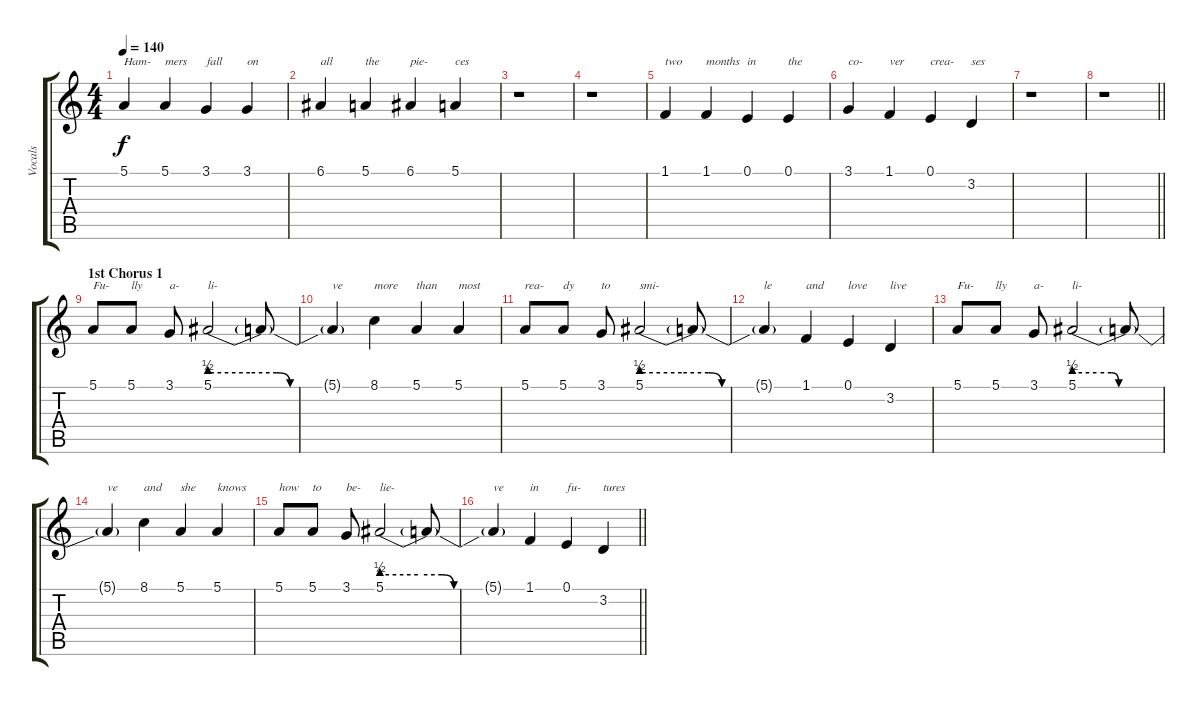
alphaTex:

\track ("Vocals" "Vocals") {instrument tenorsax}
\staff {score tabs}
\tuning (E4 B3 G3 D3 A2 E2) {hide}
\ts (4 4)
\tempo 140
\clef g2
\ks c
5.1.4{txt "Ham-" dy f} 5.1.4{txt "mers"} 3.1.4{txt "fall"} 3.1.4{txt "on"} |
6.1.4{txt "all"} 5.1.4{txt "the"} 6.1.4{txt "pie-"} 5.1.4{txt "ces"} |
r.1 |
r.1 |
1.1.4{txt "two"} 1.1.4{txt "months"} 0.1.4{txt "in"} 0.1.4{txt "the"} |
3.1.4{txt "co-"} 1.1.4{txt "ver"} 0.1.4{txt "crea-"} 3.2.4{txt "ses"} |
r.1 |
\barLineRight lightlight
r.1 |
\section ("" "1st Chorus 1")
5.1.8{txt "Fu-"} 5.1.8{txt "lly"} 3.1.8{txt "a-"} 5.1{be (custom 0 2 15 2 25 2 30 0 60 0)}.2{txt "li-"} 5.1{t}.8 |
5.1{t}.4{txt "ve"} 8.1.4{txt "more"} 5.1.4{txt "than"} 5.1.4{txt "most"} |
5.1.8{txt "rea-"} 5.1.8{txt "dy"} 3.1.8{txt "to"} 5.1{be (custom 0 2 15 2 25 2 30 0 60 0)}.2{txt "smi-"} 5.1{t}.8 |
5.1{t}.4{txt "le"} 1.1.4{txt "and"} 0.1.4{txt "love"} 3.2.4{txt "live"} |
5.1.8{txt "Fu-"} 5.1.8{txt "lly"} 3.1.8{txt "a-"} 5.1{be (custom 0 2 15 2 25 2 30 0 60 0)}.2{txt "li-"} 5.1{t}.8 |
5.1{t}.4{txt "ve"} 8.1.4{txt "and"} 5.1.4{txt "she"} 5.1.4{txt "knows"} |
5.1.8{txt "how"} 5.1.8{txt "to"} 3.1.8{txt "be-"} 5.1{be (custom 0 2 15 2 25 2 30 0 60 0)}.2{txt "lie-"} 5.1{t}.8 |
\barLineRight lightlight
5.1{t}.4{txt "ve"} 1.1.4{txt "in"} 0.1.4{txt "fu-"} 3.2.4{txt "tures"}
